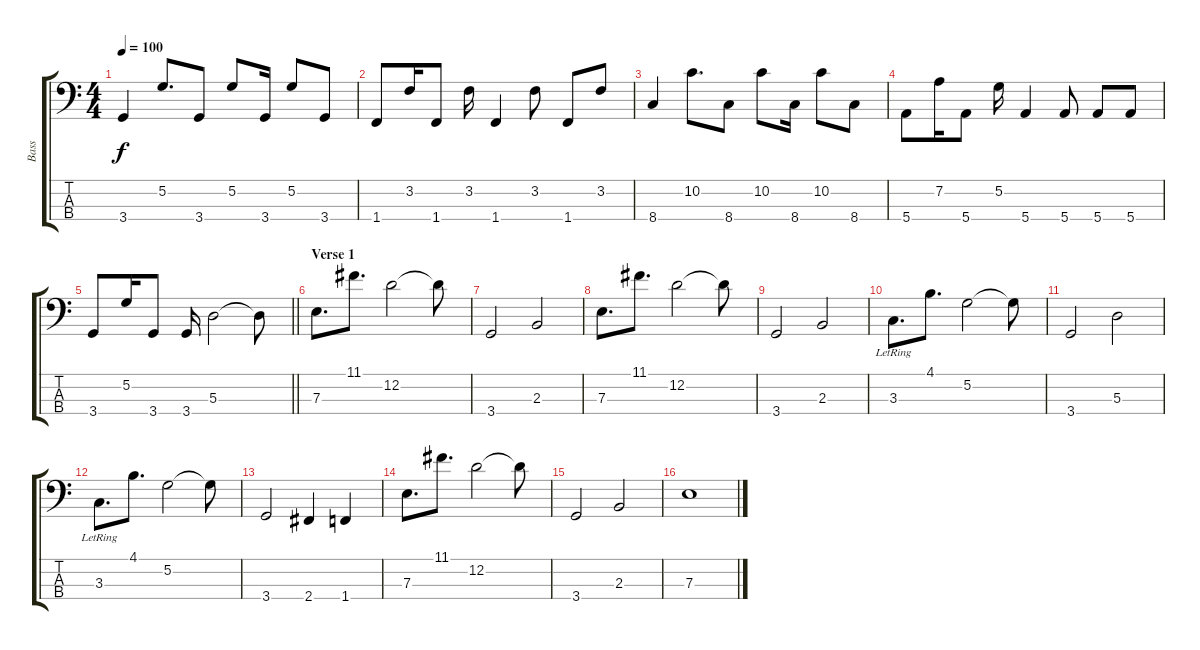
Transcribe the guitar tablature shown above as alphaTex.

\track ("Bass" "Bass") {instrument electricbassfinger}
\staff {score tabs}
\tuning (G2 D2 A1 E1) {hide}
\ts (4 4)
\tempo 100
\clef f4
\ks c
3.4.4{dy f} 5.2.8{d} 3.4.8 5.2.8 3.4.16 5.2.8 3.4.8 |
1.4.8 3.2.16 1.4.8 3.2.16 1.4.4 3.2.8 1.4.8 3.2.8 |
8.4.4 10.2.8{d} 8.4.8 10.2.8 8.4.16 10.2.8 8.4.8 |
5.4.8 7.2.16 5.4.8 5.2.16 5.4.4 5.4.8 5.4.8 5.4.8 |
\barLineRight lightlight
3.4.8 5.2.16 3.4.8 3.4.16 5.3.2 5.3{t}.8 |
\section ("" "Verse 1")
7.3.8{d} 11.1.8{d} 12.2.2 12.2{t}.8 |
3.4.2 2.3.2 |
7.3.8{d} 11.1.8{d} 12.2.2 12.2{t}.8 |
3.4.2 2.3.2 |
3.3{lr}.8{d} 4.1.8{d} 5.2.2 5.2{t}.8 |
3.4.2 5.3.2 |
3.3{lr}.8{d} 4.1.8{d} 5.2.2 5.2{t}.8 |
3.4.2 2.4.4 1.4.4 |
7.3.8{d} 11.1.8{d} 12.2.2 12.2{t}.8 |
3.4.2 2.3.2 |
7.3.1
